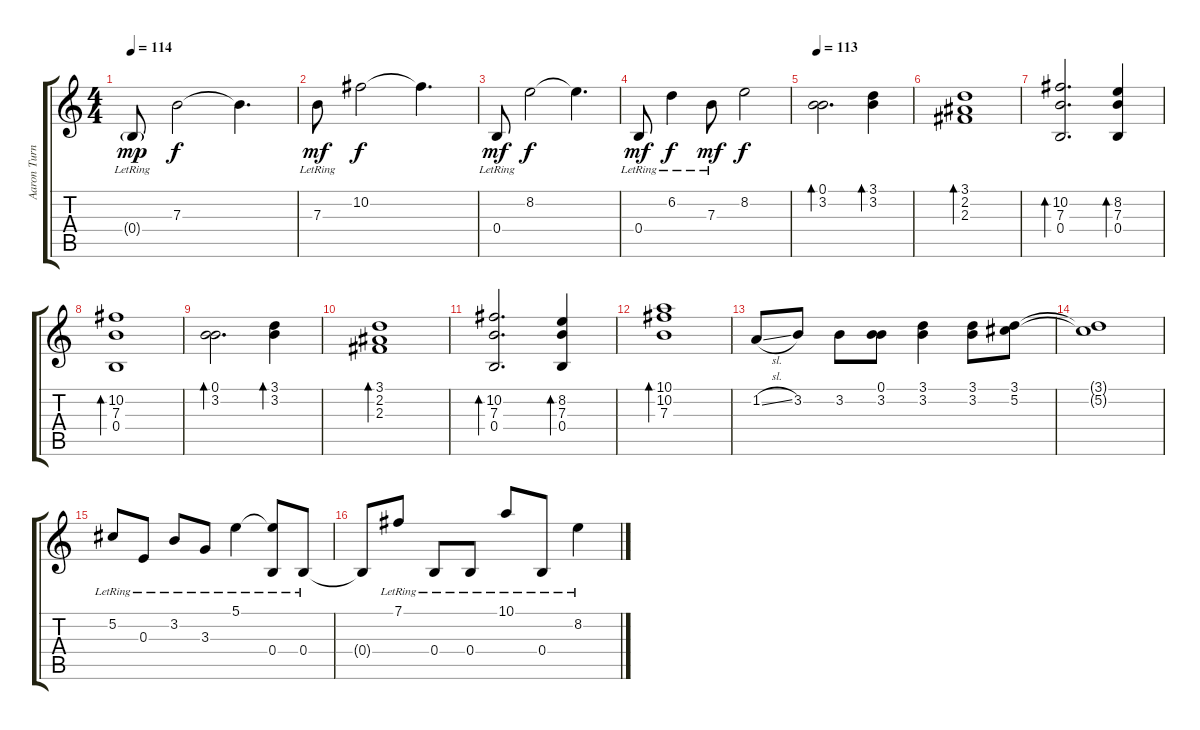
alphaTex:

\track ("Aaron Turner" "Aaron Turn") {instrument overdrivenguitar}
\staff {score tabs}
\tuning (B3 Ab3 E3 B2 Gb2 B1) {hide}
\ts (4 4)
\tempo 114
\clef g2
\ks c
0.4{g lr}.8{dy mp} 7.3.2{dy f} 7.3{t}.4{d} |
7.3{lr}.8{dy mf} 10.2.2{dy f} 10.2{t}.4{d} |
0.4{lr}.8{dy mf} 8.2.2{dy f} 8.2{t}.4{d} |
0.4{lr}.8{dy mf} 6.2{lr}.4{dy f} 7.3{lr}.8{dy mf} 8.2.2{dy f} |
\tempo 113
(0.1 3.2).2{d bd 120} (3.1 3.2).4{bd 120} |
(3.1 2.2 2.3).1{bd 240} |
(10.2 7.3 0.4).2{d bd 120} (8.2 7.3 0.4).4{bd 120} |
(10.2 7.3 0.4).1{bd 240} |
(0.1 3.2).2{d bd 120} (3.1 3.2).4{bd 120} |
(3.1 2.2 2.3).1{bd 240} |
(10.2 7.3 0.4).2{d bd 120} (8.2 7.3 0.4).4{bd 120} |
(10.1 10.2 7.3).1{bd 240} |
1.2{sl}.8 3.2.8 3.2.8 (0.1 3.2).8 (3.1 3.2).4 (3.1 3.2).8 (3.1 5.2).8 |
(3.1{t} 5.2{t}).1 |
5.2{lr}.8 0.3{lr}.8 3.2{lr}.8 3.3{lr}.8 5.1{lr}.4 (5.1{t} 0.4{lr}).8 0.4{lr}.8 |
0.4{t}.8 7.1{lr}.8 0.4{lr}.8 0.4{lr}.8 10.1{lr}.8 0.4{lr}.8 8.2{lr}.4
